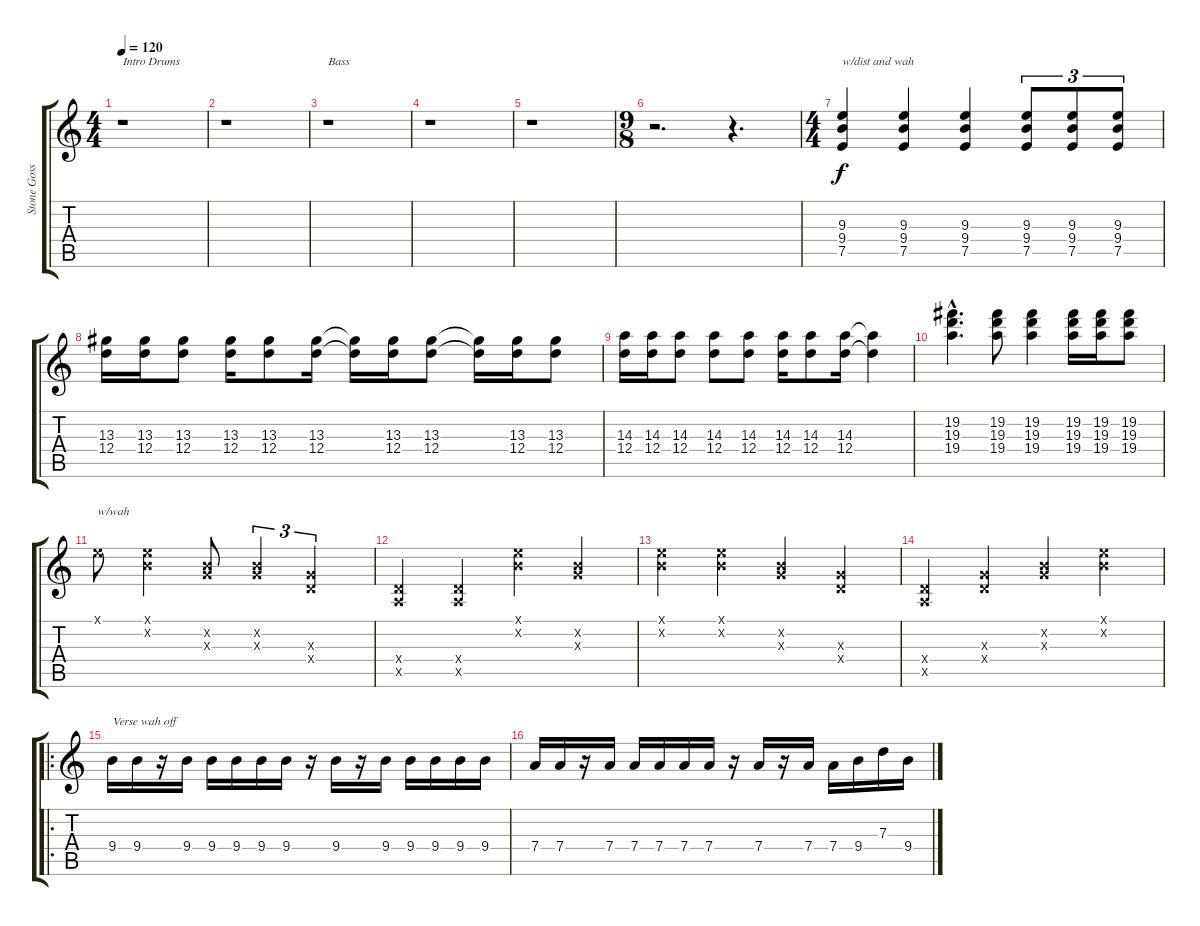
\track ("Stone Gossard" "Stone Goss") {instrument distortionguitar}
\staff {score tabs}
\tuning (E4 B3 G3 D3 A2 E2) {hide}
\ts (4 4)
\tempo 120
\clef g2
\ks c
r.1{txt "Intro Drums" dy f instrument distortionguitar} |
r.1 |
r.1{txt "Bass"} |
r.1 |
r.1 |
\ts (9 8)
r.2{d} r.4{d} |
\ts (4 4)
(9.3 9.4 7.5).4{txt "w/dist and wah"} (9.3 9.4 7.5).4 (9.3 9.4 7.5).4 (9.3 9.4 7.5).8{tu (3 2)} (9.3 9.4 7.5).8{tu (3 2)} (9.3 9.4 7.5).8{tu (3 2)} |
(13.3 12.4).16 (13.3 12.4).16 (13.3 12.4).8 (13.3 12.4).16 (13.3 12.4).8 (13.3 12.4).16 (13.3{t} 12.4{t}).16 (13.3 12.4).16 (13.3 12.4).8 (13.3{t} 12.4{t}).16 (13.3 12.4).16 (13.3 12.4).8 |
(14.3 12.4).16 (14.3 12.4).16 (14.3 12.4).8 (14.3 12.4).8 (14.3 12.4).8 (14.3 12.4).16 (14.3 12.4).8 (14.3 12.4).16 (14.3{t} 12.4{t}).4 |
(19.2{hac} 19.3{hac} 19.4{hac}).4{d} (19.2 19.3 19.4).8 (19.2 19.3 19.4).4 (19.2 19.3 19.4).16 (19.2 19.3 19.4).16 (19.2 19.3 19.4).8 |
0.1{x}.8{txt "w/wah"} (0.1{x} 0.2{x}).4 (0.2{x} 0.3{x}).8 (0.2{x} 0.3{x}).4{tu (3 2)} (0.3{x} 0.4{x}).2{tu (3 2)} |
(0.4{x} 0.5{x}).4 (0.4{x} 0.5{x}).4 (0.1{x} 0.2{x}).4 (0.2{x} 0.3{x}).4 |
(0.1{x} 0.2{x}).4 (0.1{x} 0.2{x}).4 (0.2{x} 0.3{x}).4 (0.3{x} 0.4{x}).4 |
(0.4{x} 0.5{x}).4 (0.3{x} 0.4{x}).4 (0.2{x} 0.3{x}).4 (0.1{x} 0.2{x}).4 |
\ro
9.4.16{txt "Verse wah off"} 9.4.16 r.16 9.4.16 9.4.16 9.4.16 9.4.16 9.4.16 r.16 9.4.16 r.16 9.4.16 9.4.16 9.4.16 9.4.16 9.4.16 |
7.4.16 7.4.16 r.16 7.4.16 7.4.16 7.4.16 7.4.16 7.4.16 r.16 7.4.16 r.16 7.4.16 7.4.16 9.4.16 7.3.16 9.4.16
